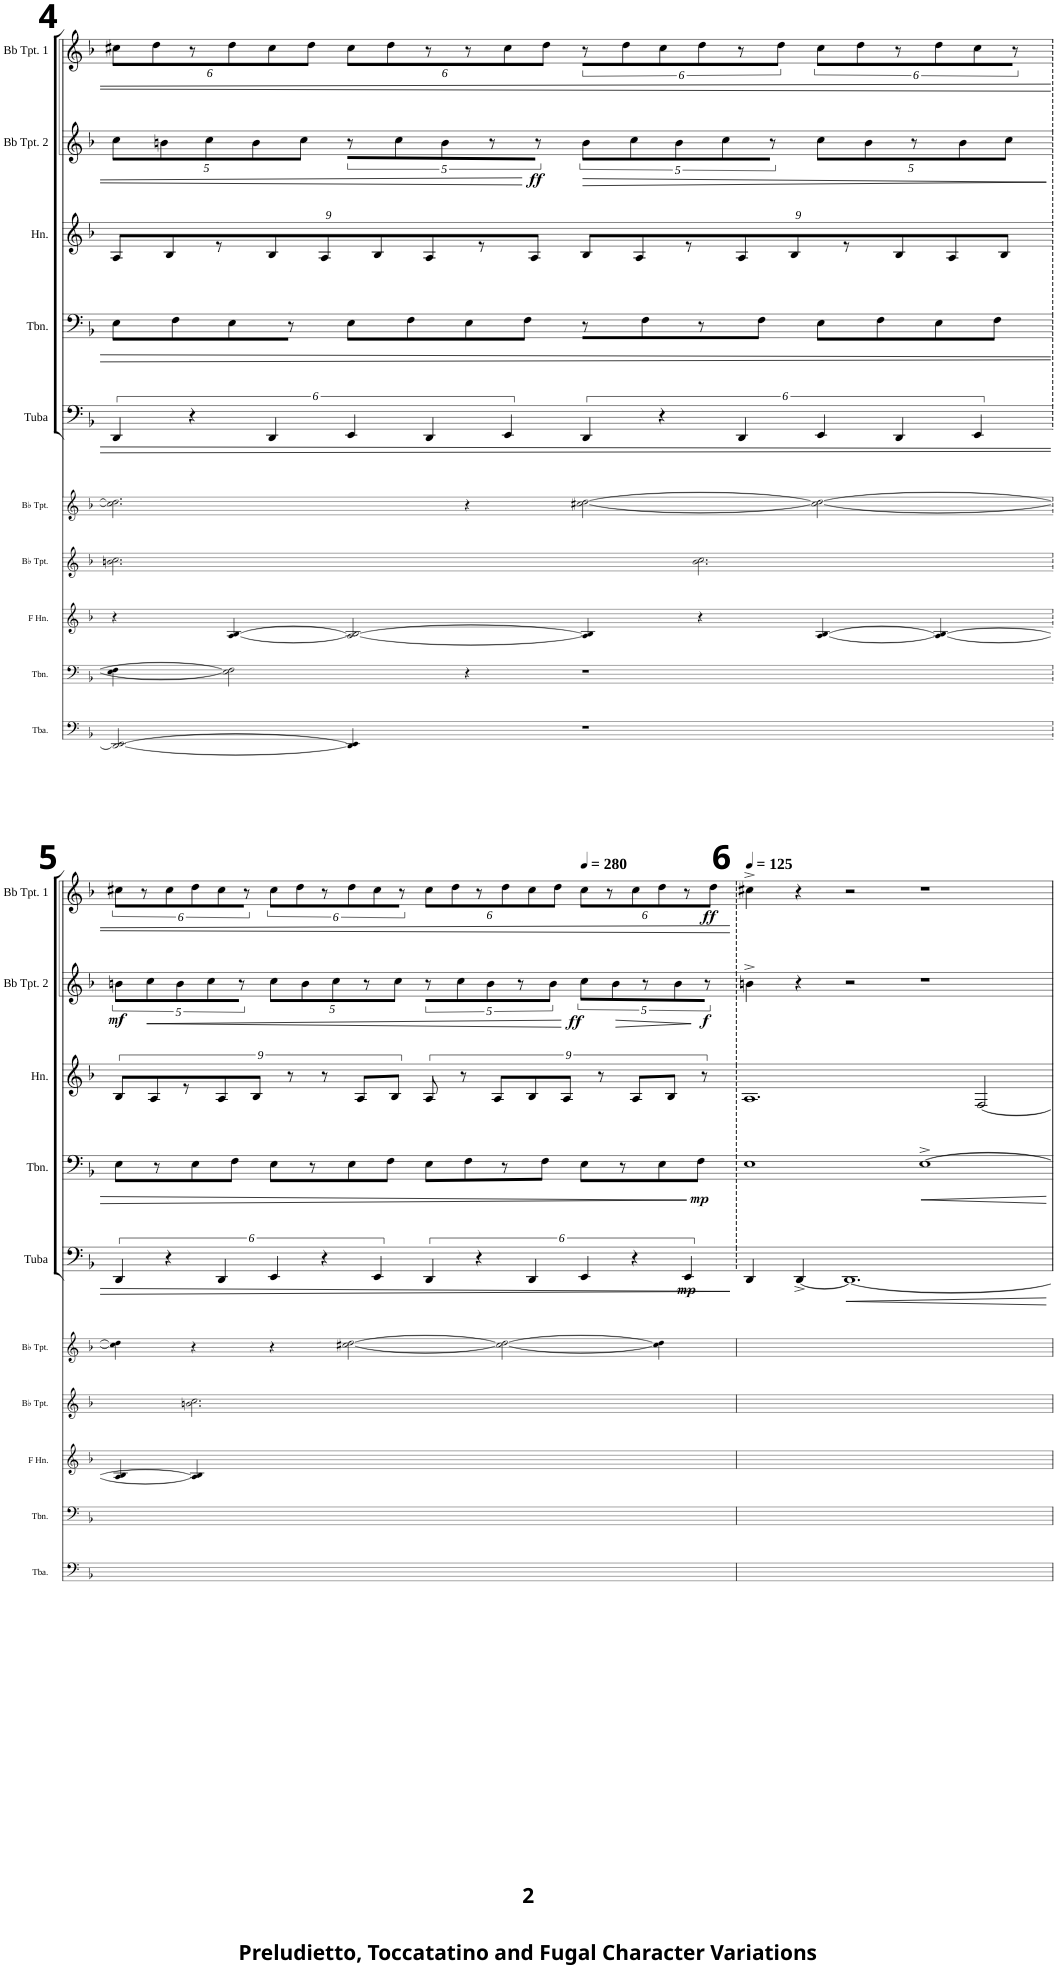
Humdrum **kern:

**kern	**kern	**kern	**kern	**kern	**kern	**dynam	**kern	**dynam	**kern	**kern	**dynam	**kern	**dynam
*part10	*part9	*part8	*part7	*part6	*part5	*part5	*part4	*part4	*part3	*part2	*part2	*part1	*part1
*staff10	*staff9	*staff8	*staff7	*staff6	*staff5	*staff5	*staff4	*staff4	*staff3	*staff2	*staff2	*staff1	*staff1
*I"Tuba	*I"Trombone	*I"Horn in F	*I"Bb Trumpet	*I"Bb Trumpet	*I"Tuba	*	*I"Trombone	*	*I"Horn in F	*I"Trumpet in Bb 2	*	*I"Trumpet in Bb 1	*
*I'Tba.	*I'Tbn.	*	*I'Bb Tpt.	*I'Bb Tpt.	*I'Tuba	*	*I'Tbn.	*	*I'Hn.	*	*	*	*
!!LO:PB:g=z
*clefF4	*clefF4	*clefG2	*clefG2	*clefG2	*clefF4	*	*clefF4	*	*clefG2	*clefG2	*	*clefG2	*
*	*	*ITrd4c7	*ITrd1c2	*ITrd1c2	*	*	*	*	*ITrd4c7	*ITrd1c2	*	*ITrd1c2	*
*k[b-]	*k[b-]	*k[b-]	*k[b-]	*k[b-]	*k[b-]	*	*k[b-]	*	*k[b-]	*k[b-]	*	*k[b-]	*
*M8/4	*M8/4	*M8/4	*M8/4	*M8/4	*M8/4	*	*M8/4	*	*M8/4	*M8/4	*	*M8/4	*
*	*	*	*	*	*	*	*	*	*Xbrackettup	*Xbrackettup	*	*Xbrackettup	*
=4	=4	=4	=4	=4	=4	=4	=4	=4	=4	=4	=4	=4	=4
2DD/_ [2EE/	4E\ 4F\	4r	2.bn\ 2.cc\	2.cc#\] 2.dd\]	6DD/	.	8E\L	.	9A/L	10cc\L	.	12cc#X\L	.
.	.	.	.	.	.	.	.	.	.	.	.	12dd\	.
.	.	.	.	.	.	.	.	.	.	10bn\	.	.	.
.	.	.	.	.	.	.	.	.	9B-/	.	.	.	.
.	.	.	.	.	.	.	8F\	.	.	.	.	.	.
.	.	.	.	.	6r	.	.	.	.	.	.	12r	.
.	.	.	.	.	.	.	.	.	.	10cc\	.	.	.
.	.	.	.	.	.	.	.	.	9r	.	.	.	.
.	2E\] 2F\]	[4A/ [4B-/	.	.	.	.	8E\	.	.	.	.	12dd\	.
.	.	.	.	.	.	.	.	.	.	10b\	.	.	.
.	.	.	.	.	6DD/	.	.	.	9B-/	.	.	12cc#\	.
.	.	.	.	.	.	.	8r	.	.	.	.	.	.
.	.	.	.	.	.	.	.	.	.	10cc\J	.	.	.
.	.	.	.	.	.	.	.	.	.	.	.	12dd\J	.
.	.	.	.	.	.	.	.	.	9A/	.	.	.	.
*	*	*	*	*	*	*	*	*	*	*brackettup	*	*	*
4DD/] 4EE/]	.	2A/_ 2B-/_	.	.	6EE/	.	8E\L	.	.	10r	.	12cc#\L	.
.	.	.	.	.	.	.	.	.	9B-/	.	.	.	.
.	.	.	.	.	.	.	.	.	.	.	.	12dd\	.
.	.	.	.	.	.	.	.	.	.	10cc\	.	.	.
.	.	.	.	.	.	.	8F\	.	.	.	.	.	.
.	.	.	.	.	6DD/	.	.	.	9A/	.	.	12r	.
.	.	.	.	.	.	.	.	.	.	10b\	.	.	.
4ryy	4r	.	4ryy	4r	.	.	8E\	.	.	.	.	12r	.
.	.	.	.	.	.	.	.	.	9r	.	.	.	.
.	.	.	.	.	.	.	.	.	.	10r	.	.	.
.	.	.	.	.	6EE/	.	.	.	.	.	.	12cc#\	.
.	.	.	.	.	.	.	8F\J	.	.	.	.	.	.
.	.	.	.	.	.	.	.	.	9A/J	.	.	.	.
!	!	!	!	!	!	!	!	!	!	!	!LO:DY:b	!	!
.	.	.	.	.	.	.	.	.	.	10r	ff	.	.
.	.	.	.	.	.	.	.	.	.	.	.	12dd\J	.
!	!	!	!	!	!	!	!	!	!	!	!LO:HP:b	!	!
*	*	*	*	*	*	*	*	*	*	*	*	*brackettup	*
1r	1r	4A/] 4B-/]	4ryy	[2cc#X\ [2dd\	6DD/	.	8r	.	9B-/L	10b\L	>	12r	.
.	.	.	.	.	.	.	.	.	.	.	.	12dd\	.
.	.	.	.	.	.	.	.	.	.	10cc\	.	.	.
.	.	.	.	.	.	.	.	.	9A/	.	.	.	.
.	.	.	.	.	.	.	8F\	.	.	.	.	.	.
.	.	.	.	.	6r	.	.	.	.	.	.	12cc#\	.
.	.	.	.	.	.	.	.	.	.	10b\	.	.	.
.	.	.	.	.	.	.	.	.	9r	.	.	.	.
.	.	4r	2.b\ 2.cc\	.	.	.	8r	.	.	.	.	12dd\	.
.	.	.	.	.	.	.	.	.	.	10cc\	.	.	.
.	.	.	.	.	6DD/	.	.	.	9A/	.	.	12r	.
.	.	.	.	.	.	.	8F\J	.	.	.	.	.	.
.	.	.	.	.	.	.	.	.	.	10r	.	.	.
.	.	.	.	.	.	.	.	.	.	.	.	12dd\J	.
.	.	.	.	.	.	.	.	.	9B-/	.	.	.	.
*	*	*	*	*	*	*	*	*	*	*Xbrackettup	*	*	*
.	.	[4A/ [4B-/	.	2cc#\_ 2dd\_	6EE/	.	8E\L	.	.	10cc\L	.	12cc#\L	.
.	.	.	.	.	.	.	.	.	9r	.	.	.	.
.	.	.	.	.	.	.	.	.	.	.	.	12dd\	.
.	.	.	.	.	.	.	.	.	.	10b\	.	.	.
.	.	.	.	.	.	.	8F\	.	.	.	.	.	.
.	.	.	.	.	6DD/	.	.	.	9B-/	.	.	12r	.
.	.	.	.	.	.	.	.	.	.	10r	.	.	.
.	.	4A/_ 4B-/_	.	.	.	.	8E\	.	.	.	.	12dd\	.
.	.	.	.	.	.	.	.	.	9A/	.	.	.	.
.	.	.	.	.	.	.	.	.	.	10b\	.	.	.
.	.	.	.	.	6EE/	.	.	.	.	.	.	12cc#\	.
.	.	.	.	.	.	.	8F\J	.	.	.	.	.	.
.	.	.	.	.	.	.	.	.	9B-/J	.	.	.	.
.	.	.	.	.	.	.	.	.	.	10cc\J	.	.	.
.	.	.	.	.	.	.	.	.	.	.	.	12r	.
.	.	.	.	.	.	.	.	.	.	.	]	.	.
!!LO:LB:g=z
=5	=5	=5	=5	=5	=5	=5	=5	=5	=5	=5	=5	=5	=5
*	*	*	*	*	*	*	*	*	*brackettup	*brackettup	*	*	*
!	!	!	!	!	!	!	!	!	!	!	!LO:DY:b	!	!
0ryy	0ryy	4A/ 4B-/	4ryy	4cc#\] 4dd\]	6DD/	.	8E\L	.	9B-/L	10bn\L	mf	12cc#X\L	.
.	.	.	.	.	.	.	.	.	.	.	.	12r	.
!	!	!	!	!	!	!	!	!	!	!	!LO:HP:b	!	!
.	.	.	.	.	.	.	.	.	.	10cc\	<	.	.
.	.	.	.	.	.	.	.	.	9A/	.	.	.	.
.	.	.	.	.	.	.	8r	.	.	.	.	.	.
.	.	.	.	.	6r	.	.	.	.	.	.	12cc#\	.
.	.	.	.	.	.	.	.	.	.	10b\	.	.	.
.	.	.	.	.	.	.	.	.	9r	.	.	.	.
.	.	4A/] 4B-/]	2.bn\ 2.cc\	4r	.	.	8E\	.	.	.	.	12dd\	.
.	.	.	.	.	.	.	.	.	.	10cc\	.	.	.
.	.	.	.	.	6DD/	.	.	.	9A/	.	.	12cc#\	.
.	.	.	.	.	.	.	8F\J	.	.	.	.	.	.
.	.	.	.	.	.	.	.	.	.	10r	.	.	.
.	.	.	.	.	.	.	.	.	.	.	.	12r	.
.	.	.	.	.	.	.	.	.	9B-/J	.	.	.	.
*	*	*	*	*	*	*	*	*	*	*Xbrackettup	*	*	*
.	.	2ryy	.	4r	6EE/	.	8E\L	.	.	10cc\L	.	12cc#\L	.
.	.	.	.	.	.	.	.	.	9r	.	.	.	.
.	.	.	.	.	.	.	.	.	.	.	.	12dd\	.
.	.	.	.	.	.	.	.	.	.	10b\	.	.	.
.	.	.	.	.	.	.	8r	.	.	.	.	.	.
.	.	.	.	.	6r	.	.	.	9r	.	.	12r	.
.	.	.	.	.	.	.	.	.	.	10cc\	.	.	.
.	.	.	.	[2cc#X\ [2dd\	.	.	8E\	.	.	.	.	12dd\	.
.	.	.	.	.	.	.	.	.	9A/L	.	.	.	.
.	.	.	.	.	.	.	.	.	.	10r	.	.	.
.	.	.	.	.	6EE/	.	.	.	.	.	.	12cc#\	.
.	.	.	.	.	.	.	8F\J	.	.	.	.	.	.
.	.	.	.	.	.	.	.	.	9B-/J	.	.	.	.
.	.	.	.	.	.	.	.	.	.	10cc\J	.	.	.
.	.	.	.	.	.	.	.	.	.	.	.	12r	.
*	*	*	*	*	*	*	*	*	*	*brackettup	*	*Xbrackettup	*
.	.	1ryy	1ryy	.	6DD/	.	8E\L	.	9A/	10r	.	12cc#\L	.
.	.	.	.	.	.	.	.	.	.	.	.	12dd\	.
.	.	.	.	.	.	.	.	.	.	10cc\	.	.	.
.	.	.	.	.	.	.	.	.	9r	.	.	.	.
.	.	.	.	.	.	.	8F\	.	.	.	.	.	.
.	.	.	.	.	6r	.	.	.	.	.	.	12r	.
.	.	.	.	.	.	.	.	.	.	10b\	.	.	.
.	.	.	.	.	.	.	.	.	9A/L	.	.	.	.
.	.	.	.	2cc#\_ 2dd\_	.	.	8r	.	.	.	.	12dd\	.
.	.	.	.	.	.	.	.	.	.	10r	.	.	.
.	.	.	.	.	6DD/	.	.	.	9B-/	.	.	12cc#\	.
.	.	.	.	.	.	.	8F\J	.	.	.	.	.	.
.	.	.	.	.	.	.	.	.	.	10b\J	.	.	.
.	.	.	.	.	.	.	.	.	.	.	.	12dd\J	.
.	.	.	.	.	.	.	.	.	9A/J	.	.	.	.
*	*	*	*	*	*	*	*	*	*	*	*	*MM280	*
!	!	!	!	!	!	!	!	!	!	!	!LO:HP:n=1:b	!	!
!	!	!	!	!	!	!	!	!	!	!	!LO:DY:n=1:b	!	!
.	.	.	.	.	6EE/	.	8E\L	.	.	10cc\L	[ > ff	12cc#\L	.
.	.	.	.	.	.	.	.	.	9r	.	.	.	.
.	.	.	.	.	.	.	.	.	.	.	.	12r	.
.	.	.	.	.	.	.	.	.	.	10b\	.	.	.
.	.	.	.	.	.	.	8r	.	.	.	.	.	.
.	.	.	.	.	6r	.	.	.	9A/L	.	.	12cc#\	.
.	.	.	.	.	.	.	.	.	.	10r	.	.	.
.	.	.	.	4cc#\] 4dd\]	.	.	8E\	.	.	.	.	12dd\	.
.	.	.	.	.	.	.	.	.	9B-/J	.	.	.	.
.	.	.	.	.	.	.	.	.	.	10b\	.	.	.
!	!	!	!	!	!	!LO:DY:b	!	!	!	!	!	!	!
.	.	.	.	.	6EE/	mp	.	.	.	.	.	12r	.
!	!	!	!	!	!	!	!	!LO:DY:b	!	!	!	!	!
.	.	.	.	.	.	.	8F\J	mp	.	.	.	.	.
.	.	.	.	.	.	.	.	.	9r	.	.	.	.
!	!	!	!	!	!	!	!	!	!	!	!LO:DY:n=2:b	!	!
.	.	.	.	.	.	.	.	.	.	10r	f	.	.
!	!	!	!	!	!	!	!	!	!	!	!	!	!LO:DY:b
.	.	.	.	.	.	.	.	.	.	.	.	12dd\J	ff
.	.	.	.	.	.	.	.	.	.	.	]	.	.
=6	=6	=6	=6	=6	=6	=6	=6	=6	=6	=6	=6	=6	=6
*	*	*	*	*	*	*	*	*	*	*	*	*MM125	*
0ryy	0ryy	0ryy	0ryy	0ryy	4DD/	.	1E	.	1.A	4bn^\	.	4cc#X^\	.
.	.	.	.	.	[4DD^/	.	.	.	.	4r	.	4r	.
!	!	!	!	!	!	!LO:HP:b	!	!	!	!	!	!	!
.	.	.	.	.	1.DD_	<	.	.	.	2r	.	2r	.
!	!	!	!	!	!	!	!	!LO:HP:b	!	!	!	!	!
.	.	.	.	.	.	.	[1E^	<	.	1r	.	1r	.
.	.	.	.	.	.	.	.	.	[2F/	.	.	.	.
.	.	.	.	.	.	[	.	[	.	.	.	.	.
=	=	=	=	=	=	=	=	=	=	=	=	=	=
*-	*-	*-	*-	*-	*-	*-	*-	*-	*-	*-	*-	*-	*-
